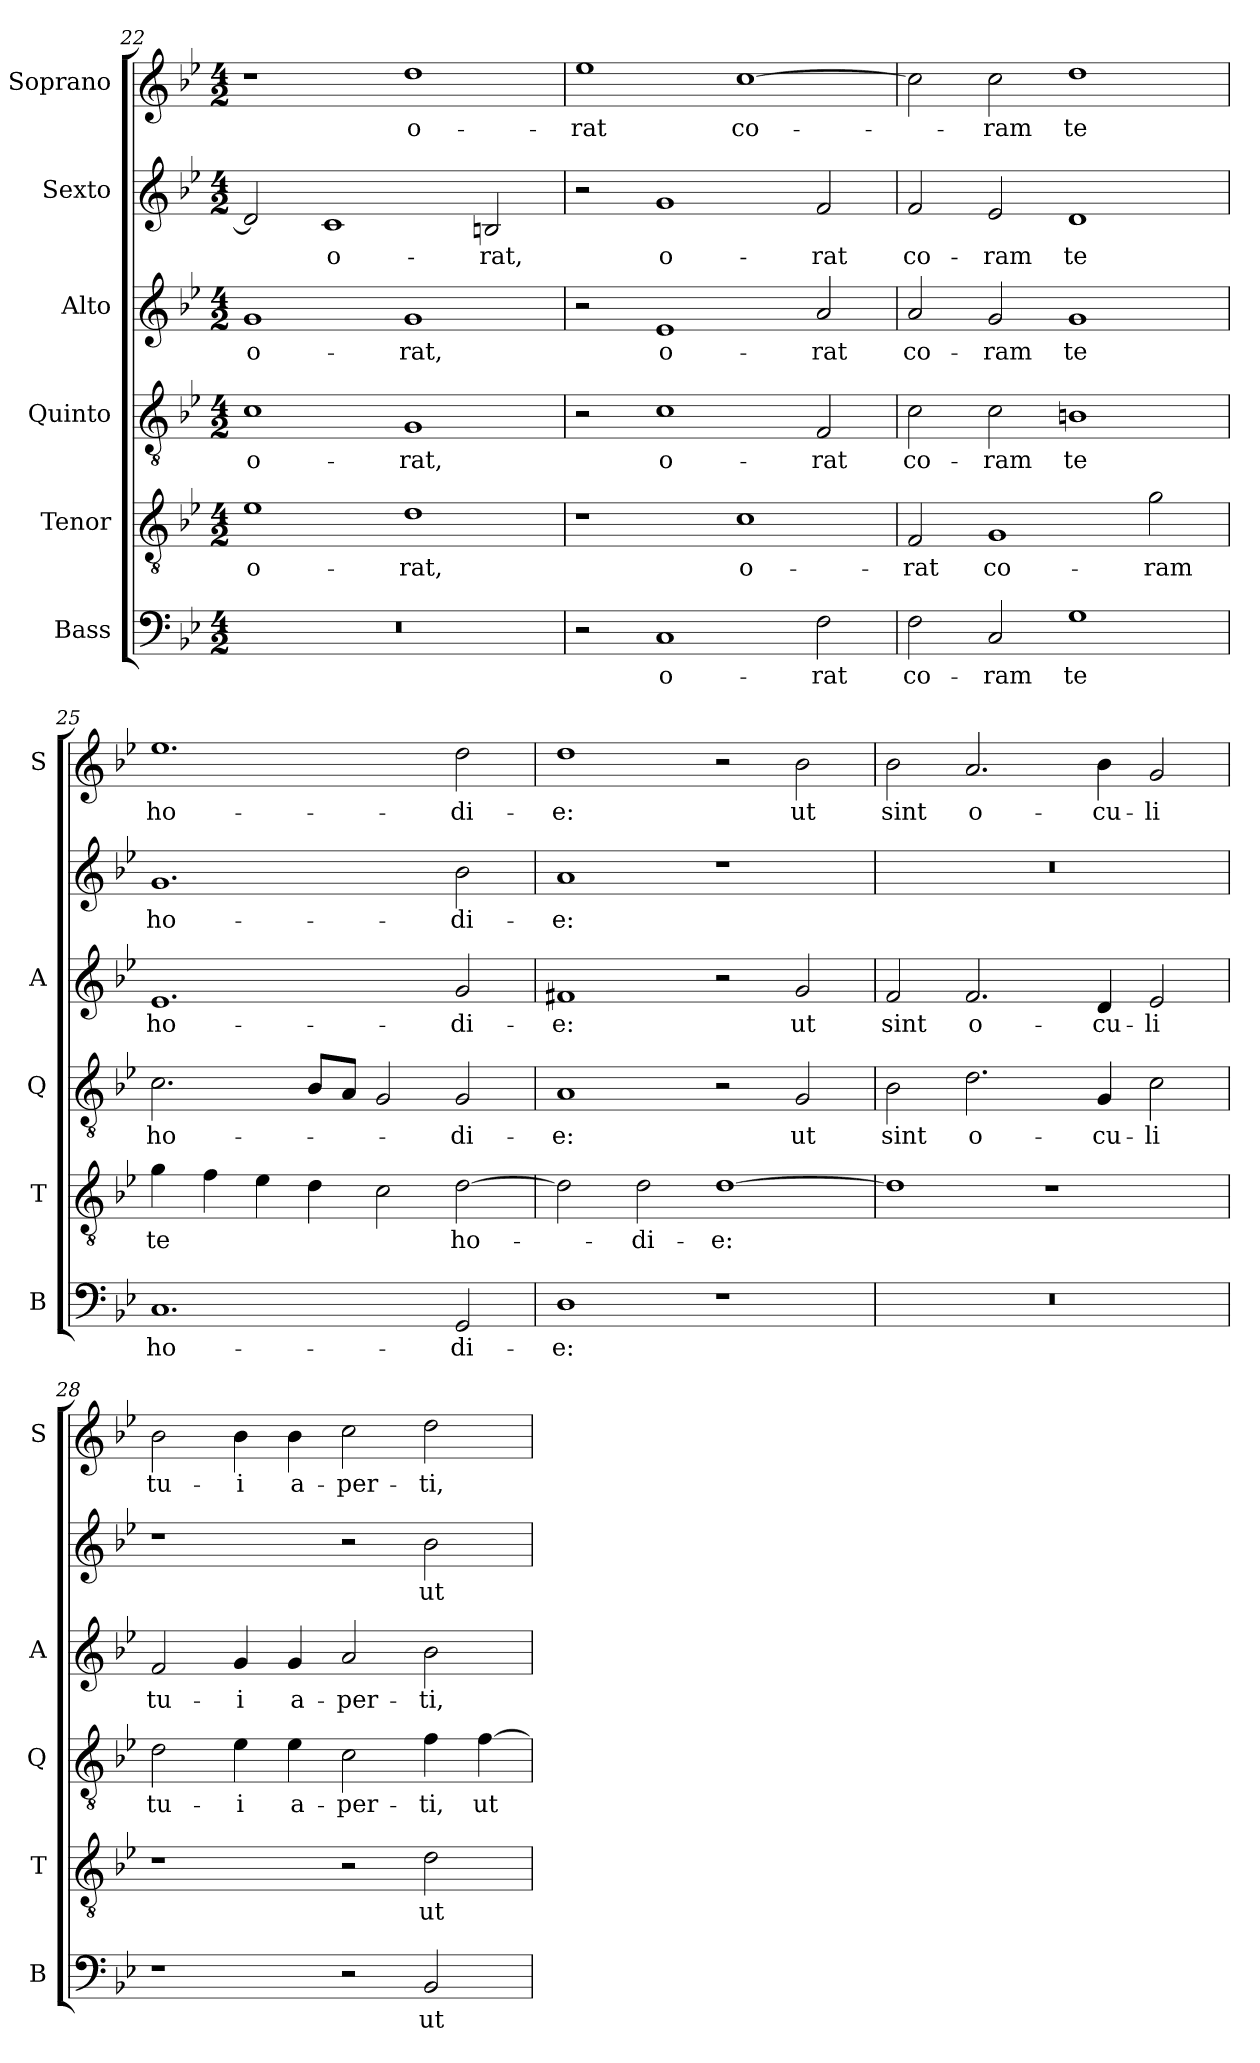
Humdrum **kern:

**kern	**text	**kern	**text	**kern	**text	**kern	**text	**kern	**text	**kern	**text
*part6	*part6	*part5	*part5	*part4	*part4	*part3	*part3	*part2	*part2	*part1	*part1
*staff6	*staff6	*staff5	*staff5	*staff4	*staff4	*staff3	*staff3	*staff2	*staff2	*staff1	*staff1
*I"Bass	*	*I"Tenor	*	*I"Quinto	*	*I"Alto	*	*I"Sexto	*	*I"Soprano	*
*I'B	*	*I'T	*	*I'Q	*	*I'A	*	*	*	*I'S	*
!!LO:LB:g=z
*clefF4	*	*clefGv2	*	*clefGv2	*	*clefG2	*	*clefG2	*	*clefG2	*
*k[b-e-]	*	*k[b-e-]	*	*k[b-e-]	*	*k[b-e-]	*	*k[b-e-]	*	*k[b-e-]	*
*B-:	*	*B-:	*	*B-:	*	*B-:	*	*B-:	*	*B-:	*
*M4/2	*	*M4/2	*	*M4/2	*	*M4/2	*	*M4/2	*	*M4/2	*
=22	=22	=22	=22	=22	=22	=22	=22	=22	=22	=22	=22
!	!	!	!LO:LY:b	!	!LO:LY:b	!	!LO:LY:b	!	!	!	!
0r	.	1e-	o-	1c	o-	1g	o-	2d/]	.	1r	.
!	!	!	!	!	!	!	!	!	!LO:LY:b	!	!
.	.	.	.	.	.	.	.	1c	o-	.	.
!	!	!	!LO:LY:b	!	!LO:LY:b	!	!LO:LY:b	!	!	!	!LO:LY:b
.	.	1d	-rat,	1G	-rat,	1g	-rat,	.	.	1dd	o-
!	!	!	!	!	!	!	!	!	!LO:LY:b	!	!
.	.	.	.	.	.	.	.	2Bn/	-rat,	.	.
=23	=23	=23	=23	=23	=23	=23	=23	=23	=23	=23	=23
!	!	!	!	!	!	!	!	!	!	!	!LO:LY:b
2r	.	1r	.	2r	.	2r	.	2r	.	1ee-	-rat
!	!LO:LY:b	!	!	!	!LO:LY:b	!	!LO:LY:b	!	!LO:LY:b	!	!
1C	o-	.	.	1c	o-	1e-	o-	1g	o-	.	.
!	!	!	!LO:LY:b	!	!	!	!	!	!	!	!LO:LY:b
.	.	1c	o-	.	.	.	.	.	.	[1cc	co-
!	!LO:LY:b	!	!	!	!LO:LY:b	!	!LO:LY:b	!	!LO:LY:b	!	!
2F\	-rat	.	.	2F/	-rat	2a/	-rat	2f/	-rat	.	.
=24	=24	=24	=24	=24	=24	=24	=24	=24	=24	=24	=24
!	!LO:LY:b	!	!LO:LY:b	!	!LO:LY:b	!	!LO:LY:b	!	!LO:LY:b	!	!
2F\	co-	2F/	-rat	2c\	co-	2a/	co-	2f/	co-	2cc\]	.
!	!LO:LY:b	!	!LO:LY:b	!	!LO:LY:b	!	!LO:LY:b	!	!LO:LY:b	!	!LO:LY:b
2C/	-ram	1G	co-	2c\	-ram	2g/	-ram	2e-/	-ram	2cc\	-ram
!	!LO:LY:b	!	!	!	!LO:LY:b	!	!LO:LY:b	!	!LO:LY:b	!	!LO:LY:b
1G	te	.	.	1Bn	te	1g	te	1d	te	1dd	te
!	!	!	!LO:LY:b	!	!	!	!	!	!	!	!
.	.	2g\	-ram	.	.	.	.	.	.	.	.
=25	=25	=25	=25	=25	=25	=25	=25	=25	=25	=25	=25
!	!LO:LY:b	!	!LO:LY:b	!	!LO:LY:b	!	!LO:LY:b	!	!LO:LY:b	!	!LO:LY:b
1.C	ho-	4g\	te	2.c\	ho-	1.e-	ho-	1.g	ho-	1.ee-	ho-
.	.	4f\	.	.	.	.	.	.	.	.	.
.	.	4e-\	.	.	.	.	.	.	.	.	.
.	.	4d\	.	8B-/L	.	.	.	.	.	.	.
.	.	.	.	8A/J	.	.	.	.	.	.	.
.	.	2c\	.	2G/	.	.	.	.	.	.	.
!	!LO:LY:b	!	!LO:LY:b	!	!LO:LY:b	!	!LO:LY:b	!	!LO:LY:b	!	!LO:LY:b
2GG/	-di-	[2d\	ho-	2G/	-di-	2g/	-di-	2b-\	-di-	2dd\	-di-
!!LO:PB:g=z
=26	=26	=26	=26	=26	=26	=26	=26	=26	=26	=26	=26
!	!LO:LY:b	!	!	!	!LO:LY:b	!	!LO:LY:b	!	!LO:LY:b	!	!LO:LY:b
1D	-e:	2d\]	.	1A	e:	1f#X	-e:	1a	-e:	1dd	-e:
!	!	!	!LO:LY:b	!	!	!	!	!	!	!	!
.	.	2d\	-di-	.	.	.	.	.	.	.	.
!	!	!	!LO:LY:b	!	!	!	!	!	!	!	!
1r	.	[1d	-e:	2r	.	2r	.	1r	.	2r	.
!	!	!	!	!	!LO:LY:b	!	!LO:LY:b	!	!	!	!LO:LY:b
.	.	.	.	2G/	ut	2g/	ut	.	.	2b-\	ut
=27	=27	=27	=27	=27	=27	=27	=27	=27	=27	=27	=27
!	!	!	!	!	!LO:LY:b	!	!LO:LY:b	!	!	!	!LO:LY:b
0r	.	1d]	.	2B-\	sint	2f/	sint	0r	.	2b-\	sint
!	!	!	!	!	!LO:LY:b	!	!LO:LY:b	!	!	!	!LO:LY:b
.	.	.	.	2.d\	o-	2.f/	o-	.	.	2.a/	o-
.	.	1r	.	.	.	.	.	.	.	.	.
!	!	!	!	!	!LO:LY:b	!	!LO:LY:b	!	!	!	!LO:LY:b
.	.	.	.	4G/	-cu-	4d/	-cu-	.	.	4b-\	-cu-
!	!	!	!	!	!LO:LY:b	!	!LO:LY:b	!	!	!	!LO:LY:b
.	.	.	.	2c\	-li	2e-/	-li	.	.	2g/	-li
=28	=28	=28	=28	=28	=28	=28	=28	=28	=28	=28	=28
!	!	!	!	!	!LO:LY:b	!	!LO:LY:b	!	!	!	!LO:LY:b
1r	.	1r	.	2d\	tu-	2f/	tu-	1r	.	2b-\	tu-
!	!	!	!	!	!LO:LY:b	!	!LO:LY:b	!	!	!	!LO:LY:b
.	.	.	.	4e-\	-i	4g/	-i	.	.	4b-\	-i
!	!	!	!	!	!LO:LY:b	!	!LO:LY:b	!	!	!	!LO:LY:b
.	.	.	.	4e-\	a-	4g/	a-	.	.	4b-\	a-
!	!	!	!	!	!LO:LY:b	!	!LO:LY:b	!	!	!	!LO:LY:b
2r	.	2r	.	2c\	-per-	2a/	-per-	2r	.	2cc\	-per-
!	!LO:LY:b	!	!LO:LY:b	!	!LO:LY:b	!	!LO:LY:b	!	!LO:LY:b	!	!LO:LY:b
2BB-/	ut	2d\	ut	4f\	-ti,	2b-\	-ti,	2b-\	ut	2dd\	-ti,
!	!	!	!	!	!LO:LY:b	!	!	!	!	!	!
.	.	.	.	[4f\	ut	.	.	.	.	.	.
=	=	=	=	=	=	=	=	=	=	=	=
*-	*-	*-	*-	*-	*-	*-	*-	*-	*-	*-	*-
